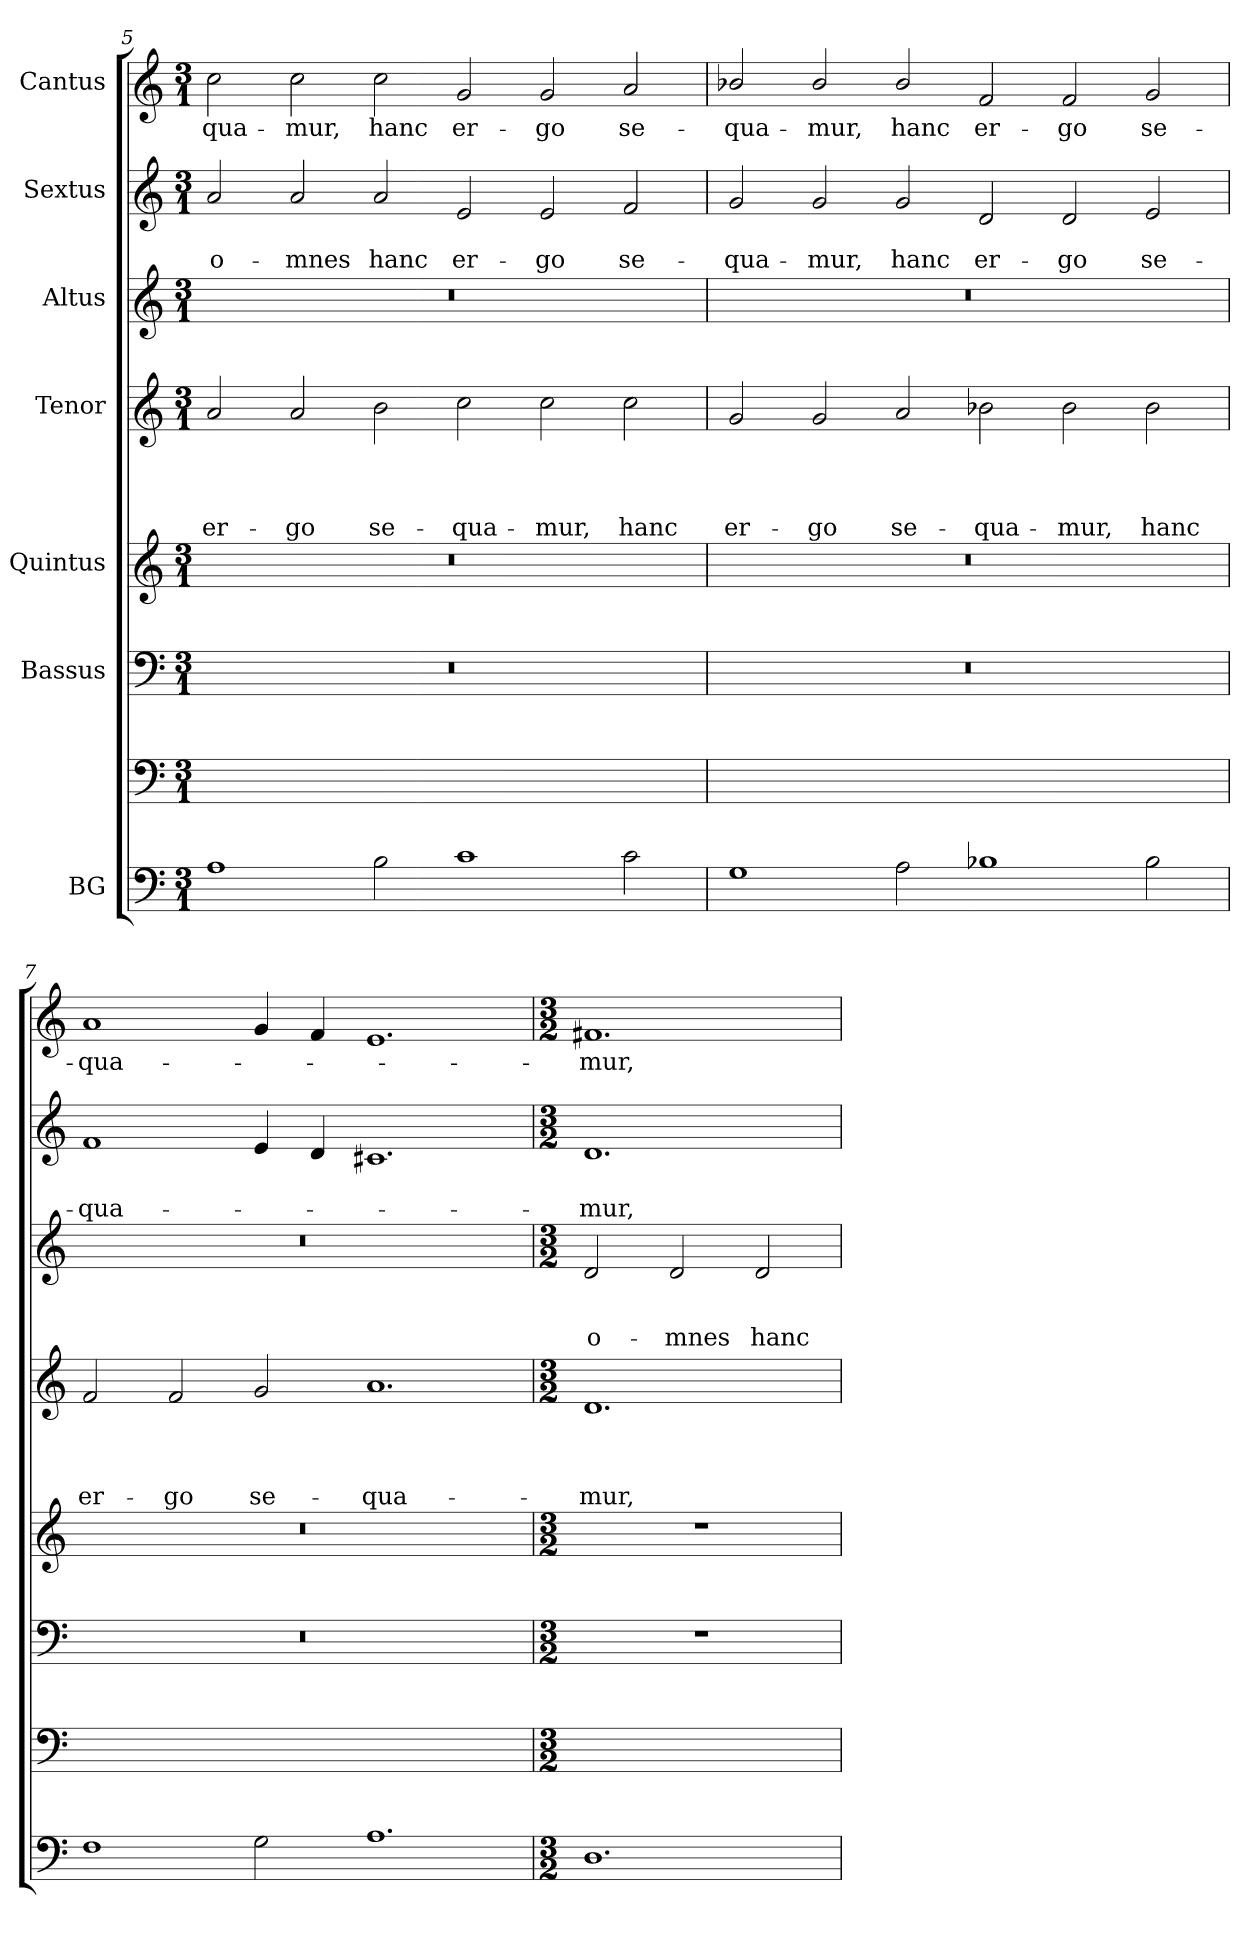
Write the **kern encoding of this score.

**kern	**kern	**kern	**kern	**kern	**text	**text	**text	**text	**kern	**text	**text	**text	**kern	**text	**text	**kern	**text
*part7	*part7	*part6	*part5	*part4	*part4	*part4	*part4	*part4	*part3	*part3	*part3	*part3	*part2	*part2	*part2	*part1	*part1
*staff8	*staff7	*staff6	*staff5	*staff4	*staff4	*staff4	*staff4	*staff4	*staff3	*staff3	*staff3	*staff3	*staff2	*staff2	*staff2	*staff1	*staff1
*I"BG	*	*I"Bassus	*I"Quintus	*I"Tenor	*	*	*	*	*I"Altus	*	*	*	*I"Sextus	*	*	*I"Cantus	*
!!LO:LB:g=z
*clefF4	*clefF4	*clefF4	*clefG2	*clefG2	*	*	*	*	*clefG2	*	*	*	*clefG2	*	*	*clefG2	*
*	*	*	*ITrd7c12	*ITrd7c12	*	*	*	*	*	*	*	*	*	*	*	*	*
*k[]	*k[]	*k[]	*k[]	*k[]	*	*	*	*	*k[]	*	*	*	*k[]	*	*	*k[]	*
*C:	*C:	*C:	*C:	*C:	*	*	*	*	*C:	*	*	*	*C:	*	*	*C:	*
*M3/1	*M3/1	*M3/1	*M3/1	*M3/1	*	*	*	*	*M3/1	*	*	*	*M3/1	*	*	*M3/1	*
=5	=5	=5	=5	=5	=5	=5	=5	=5	=5	=5	=5	=5	=5	=5	=5	=5	=5
!	!	!	!	!	!	!	!	!LO:LY:b	!	!	!	!	!	!	!LO:LY:b	!	!LO:LY:b
1A	0.ryy	0.r	0.r	2A/	.	.	.	er-	0.r	.	.	.	2a/	.	o-	2cc\	-qua-
!	!	!	!	!	!	!	!	!LO:LY:b	!	!	!	!	!	!	!LO:LY:b	!	!LO:LY:b
.	.	.	.	2A/	.	.	.	-go	.	.	.	.	2a/	.	-mnes	2cc\	-mur,
!	!	!	!	!	!	!	!	!LO:LY:b	!	!	!	!	!	!	!LO:LY:b	!	!LO:LY:b
2B\	.	.	.	2B\	.	.	.	se-	.	.	.	.	2a/	.	hanc	2cc\	hanc
!	!	!	!	!	!	!	!	!LO:LY:b	!	!	!	!	!	!	!LO:LY:b	!	!LO:LY:b
1c	.	.	.	2c\	.	.	.	-qua-	.	.	.	.	2e/	.	er-	2g/	er-
!	!	!	!	!	!	!	!	!LO:LY:b	!	!	!	!	!	!	!LO:LY:b	!	!LO:LY:b
.	.	.	.	2c\	.	.	.	-mur,	.	.	.	.	2e/	.	-go	2g/	-go
!	!	!	!	!	!	!	!	!LO:LY:b	!	!	!	!	!	!	!LO:LY:b	!	!LO:LY:b
2c\	.	.	.	2c\	.	.	.	hanc	.	.	.	.	2f/	.	se-	2a/	se-
=6	=6	=6	=6	=6	=6	=6	=6	=6	=6	=6	=6	=6	=6	=6	=6	=6	=6
!	!	!	!	!	!	!	!	!LO:LY:b	!	!	!	!	!	!	!LO:LY:b	!	!LO:LY:b
1G	0.ryy	0.r	0.r	2G/	.	.	.	er-	0.r	.	.	.	2g/	.	-qua-	2b-X/	-qua-
!	!	!	!	!	!	!	!	!LO:LY:b	!	!	!	!	!	!	!LO:LY:b	!	!LO:LY:b
.	.	.	.	2G/	.	.	.	-go	.	.	.	.	2g/	.	-mur,	2b-/	-mur,
!	!	!	!	!	!	!	!	!LO:LY:b	!	!	!	!	!	!	!LO:LY:b	!	!LO:LY:b
2A\	.	.	.	2A/	.	.	.	se-	.	.	.	.	2g/	.	hanc	2b-/	hanc
!	!	!	!	!	!	!	!	!LO:LY:b	!	!	!	!	!	!	!LO:LY:b	!	!LO:LY:b
1B-X	.	.	.	2B-X\	.	.	.	-qua-	.	.	.	.	2d/	.	er-	2f/	er-
!	!	!	!	!	!	!	!	!LO:LY:b	!	!	!	!	!	!	!LO:LY:b	!	!LO:LY:b
.	.	.	.	2B-\	.	.	.	-mur,	.	.	.	.	2d/	.	-go	2f/	-go
!	!	!	!	!	!	!	!	!LO:LY:b	!	!	!	!	!	!	!LO:LY:b	!	!LO:LY:b
2B-\	.	.	.	2B-\	.	.	.	hanc	.	.	.	.	2e/	.	se-	2g/	se-
=7	=7	=7	=7	=7	=7	=7	=7	=7	=7	=7	=7	=7	=7	=7	=7	=7	=7
!	!	!	!	!	!	!	!	!LO:LY:b	!	!	!	!	!	!	!LO:LY:b	!	!LO:LY:b
1F	0.ryy	0.r	0.r	2F/	.	.	.	er-	0.r	.	.	.	1f	.	-qua-	1a	-qua-
!	!	!	!	!	!	!	!	!LO:LY:b	!	!	!	!	!	!	!	!	!
.	.	.	.	2F/	.	.	.	-go	.	.	.	.	.	.	.	.	.
!	!	!	!	!	!	!	!	!LO:LY:b	!	!	!	!	!	!	!	!	!
2G\	.	.	.	2G/	.	.	.	se-	.	.	.	.	4e/	.	.	4g/	.
.	.	.	.	.	.	.	.	.	.	.	.	.	4d/	.	.	4f/	.
!	!	!	!	!	!	!	!	!LO:LY:b	!	!	!	!	!	!	!	!	!
1.A	.	.	.	1.A	.	.	.	-qua-	.	.	.	.	1.c#X	.	.	1.e	.
=8	=8	=8	=8	=8	=8	=8	=8	=8	=8	=8	=8	=8	=8	=8	=8	=8	=8
*M3/2	*M3/2	*M3/2	*M3/2	*M3/2	*	*	*	*	*M3/2	*	*	*	*M3/2	*	*	*M3/2	*
*	*MM120	*MM120	*MM120	*MM120	*	*	*	*	*MM120	*	*	*	*MM120	*	*	*MM120	*
!	!	!	!	!	!	!	!	!LO:LY:b	!	!	!	!LO:LY:b	!	!	!LO:LY:b	!	!LO:LY:b
1.D	1.ryy	1.r	1.r	1.D	.	.	.	-mur,	2d/	.	.	o-	1.d	.	-mur,	1.f#X	-mur,
!	!	!	!	!	!	!	!	!	!	!	!	!LO:LY:b	!	!	!	!	!
.	.	.	.	.	.	.	.	.	2d/	.	.	-mnes	.	.	.	.	.
!	!	!	!	!	!	!	!	!	!	!	!	!LO:LY:b	!	!	!	!	!
.	.	.	.	.	.	.	.	.	2d/	.	.	hanc	.	.	.	.	.
=	=	=	=	=	=	=	=	=	=	=	=	=	=	=	=	=	=
*-	*-	*-	*-	*-	*-	*-	*-	*-	*-	*-	*-	*-	*-	*-	*-	*-	*-
